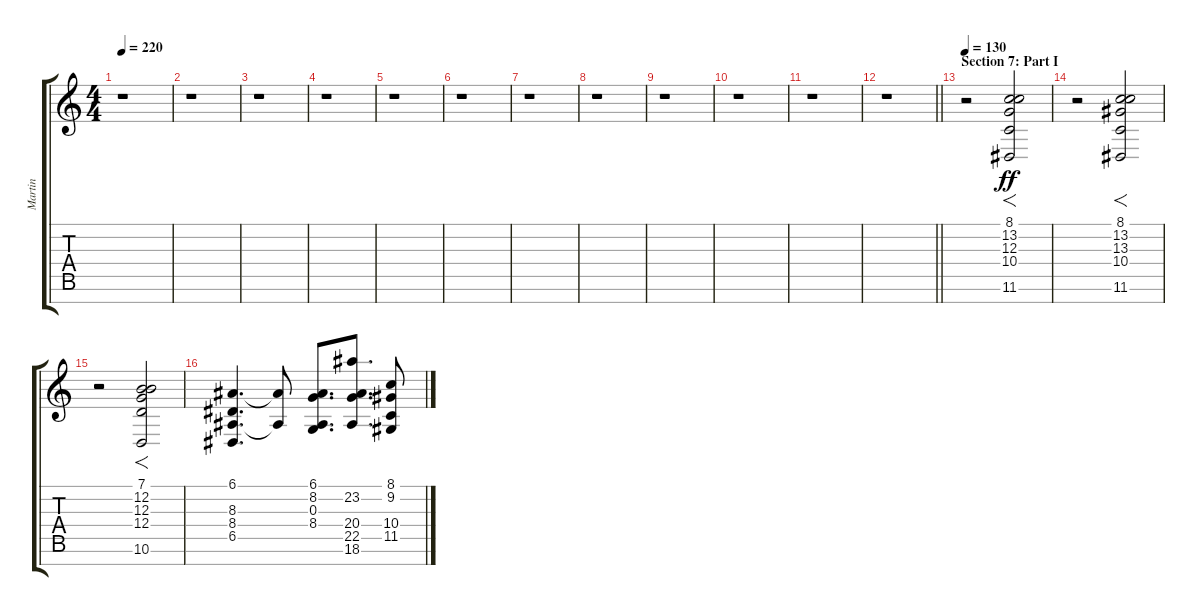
\track ("Martin" "Martin") {instrument stringensemble1}
\staff {score tabs}
\tuning (E4 B3 G3 D3 A2 E2 C2) {hide}
\ts (4 4)
\tempo 220
\clef g2
\ks c
r.1{dy ff} |
r.1 |
r.1 |
r.1 |
r.1 |
r.1 |
r.1 |
r.1 |
r.1 |
r.1 |
r.1 |
\barLineRight lightlight
r.1 |
\section ("" "Section 7: Part I")
\tempo 130
r.2{volume 13} (8.1 13.2 12.3 10.4 11.6).2{f} |
r.2 (8.1 13.2 13.3 10.4 11.6).2{f} |
r.2 (7.1 12.2 12.3 12.4 10.6).2{f} |
(6.1 8.3 8.4 6.5).4{d} (6.1{t} 8.4{t}).8 (6.1 8.2 0.3 8.4).8{d} (23.2 20.4 22.5 18.6).8{d} (8.1 9.2 10.4 11.5).8
